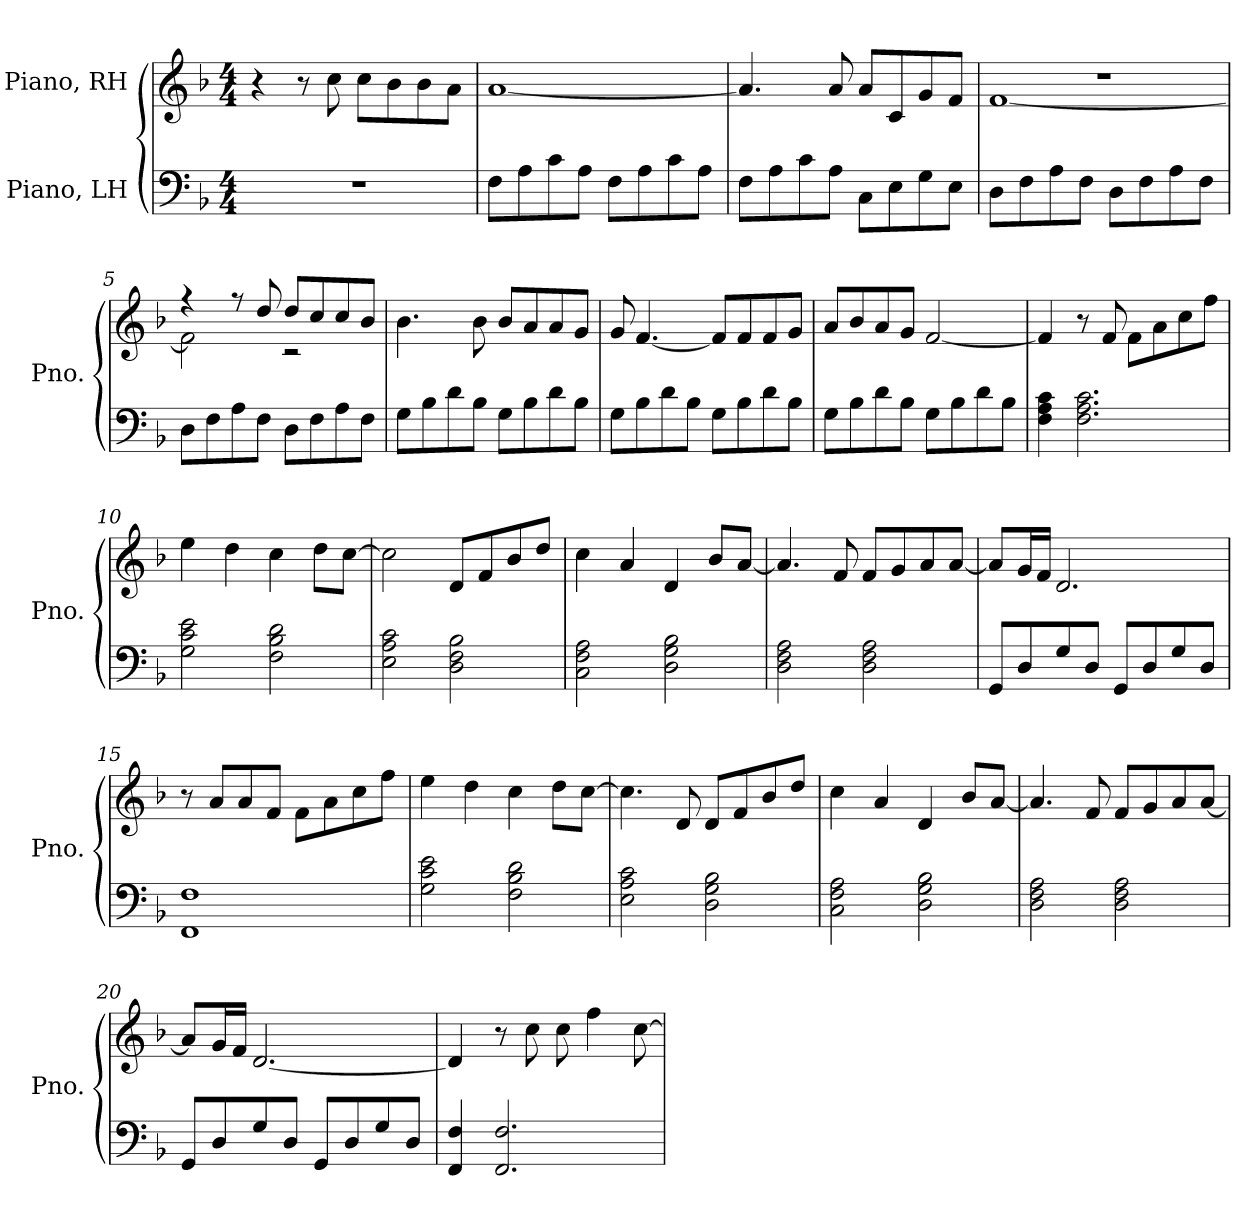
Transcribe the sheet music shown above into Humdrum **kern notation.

**kern	**kern
*part2	*part1
*staff2	*staff1
*I"Piano, LH	*I"Piano, RH
*I'Pno.	*I'Pno.
*clefF4	*clefG2
*k[b-]	*k[b-]
*M4/4	*M4/4
*MM88	*MM88
=1	=1
1r	4r
.	8r
.	8cc\
.	8cc\L
.	8b-\
.	8b-\
.	8a\J
=2	=2
8F\L	[1a
8A\	.
8c\	.
8A\J	.
8F\L	.
8A\	.
8c\	.
8A\J	.
=3	=3
8F\L	4.a/]
8A\	.
8c\	.
8A\J	8a/
8C\L	8a/L
8E\	8c/
8G\	8g/
8E\J	8f/J
=4	=4
*	*^
8D\L	1r	[1f
8F\	.	.
8A\	.	.
8F\J	.	.
8D\L	.	.
8F\	.	.
8A\	.	.
8F\J	.	.
!!LO:LB:g=z	!!
=5	=5	=5
8D\L	4r	2f\]
8F\	.	.
8A\	8r	.
8F\J	8dd/	.
8D\L	8dd/L	2r
8F\	8cc/	.
8A\	8cc/	.
8F\J	8b-/J	.
*	*v	*v
=6	=6
8G\L	4.b-\
8B-\	.
8d\	.
8B-\J	8b-\
8G\L	8b-/L
8B-\	8a/
8d\	8a/
8B-\J	8g/J
=7	=7
8G\L	8g/
8B-\	[4.f/
8d\	.
8B-\J	.
8G\L	8f/L]
8B-\	8f/
8d\	8f/
8B-\J	8g/J
=8	=8
8G\L	8a/L
8B-\	8b-/
8d\	8a/
8B-\J	8g/J
8G\L	[2f/
8B-\	.
8d\	.
8B-\J	.
=9	=9
4F\ 4A\ 4c\	4f/]
2.F\ 2.A\ 2.c\	8r
.	8f/
.	8f\L
.	8a\
.	8cc\
.	8ff\J
!!LO:LB:g=z
=10	=10
2G\ 2c\ 2e\	4ee\
.	4dd\
2F\ 2B-\ 2d\	4cc\
.	8dd\L
.	[8cc\J
=11	=11
2E\ 2A\ 2c\	2cc\]
2D\ 2F\ 2B-\	8d/L
.	8f/
.	8b-/
.	8dd/J
=12	=12
2C\ 2F\ 2A\	4cc\
.	4a/
2D\ 2G\ 2B-\	4d/
.	8b-/L
.	[8a/J
=13	=13
2D\ 2F\ 2A\	4.a/]
.	8f/
2D\ 2F\ 2A\	8f/L
.	8g/
.	8a/
.	[8a/J
=14	=14
8GG/L	8a/L]
8D/	16g/L
.	16f/JJ
8G/	2.d/
8D/J	.
8GG/L	.
8D/	.
8G/	.
8D/J	.
=15	=15
1FF 1F	8r
.	8a/L
.	8a/
.	8f/J
.	8f\L
.	8a\
.	8cc\
.	8ff\J
!!LO:LB:g=z
=16	=16
2G\ 2c\ 2e\	4ee\
.	4dd\
2F\ 2B-\ 2d\	4cc\
.	8dd\L
.	[8cc\J
=17	=17
2E\ 2A\ 2c\	4.cc\]
.	8d/
2D\ 2G\ 2B-\	8d/L
.	8f/
.	8b-/
.	8dd/J
=18	=18
2C\ 2F\ 2A\	4cc\
.	4a/
2D\ 2G\ 2B-\	4d/
.	8b-/L
.	[8a/J
=19	=19
2D\ 2F\ 2A\	4.a/]
.	8f/
2D\ 2F\ 2A\	8f/L
.	8g/
.	8a/
.	[8a/J
=20	=20
8GG/L	8a/L]
8D/	16g/L
.	16f/JJ
8G/	[2.d/
8D/J	.
8GG/L	.
8D/	.
8G/	.
8D/J	.
=21	=21
4FF/ 4F/	4d/]
2.FF/ 2.F/	8r
.	8cc\
.	8cc\
.	4ff\
.	[8cc\
=	=
*-	*-
